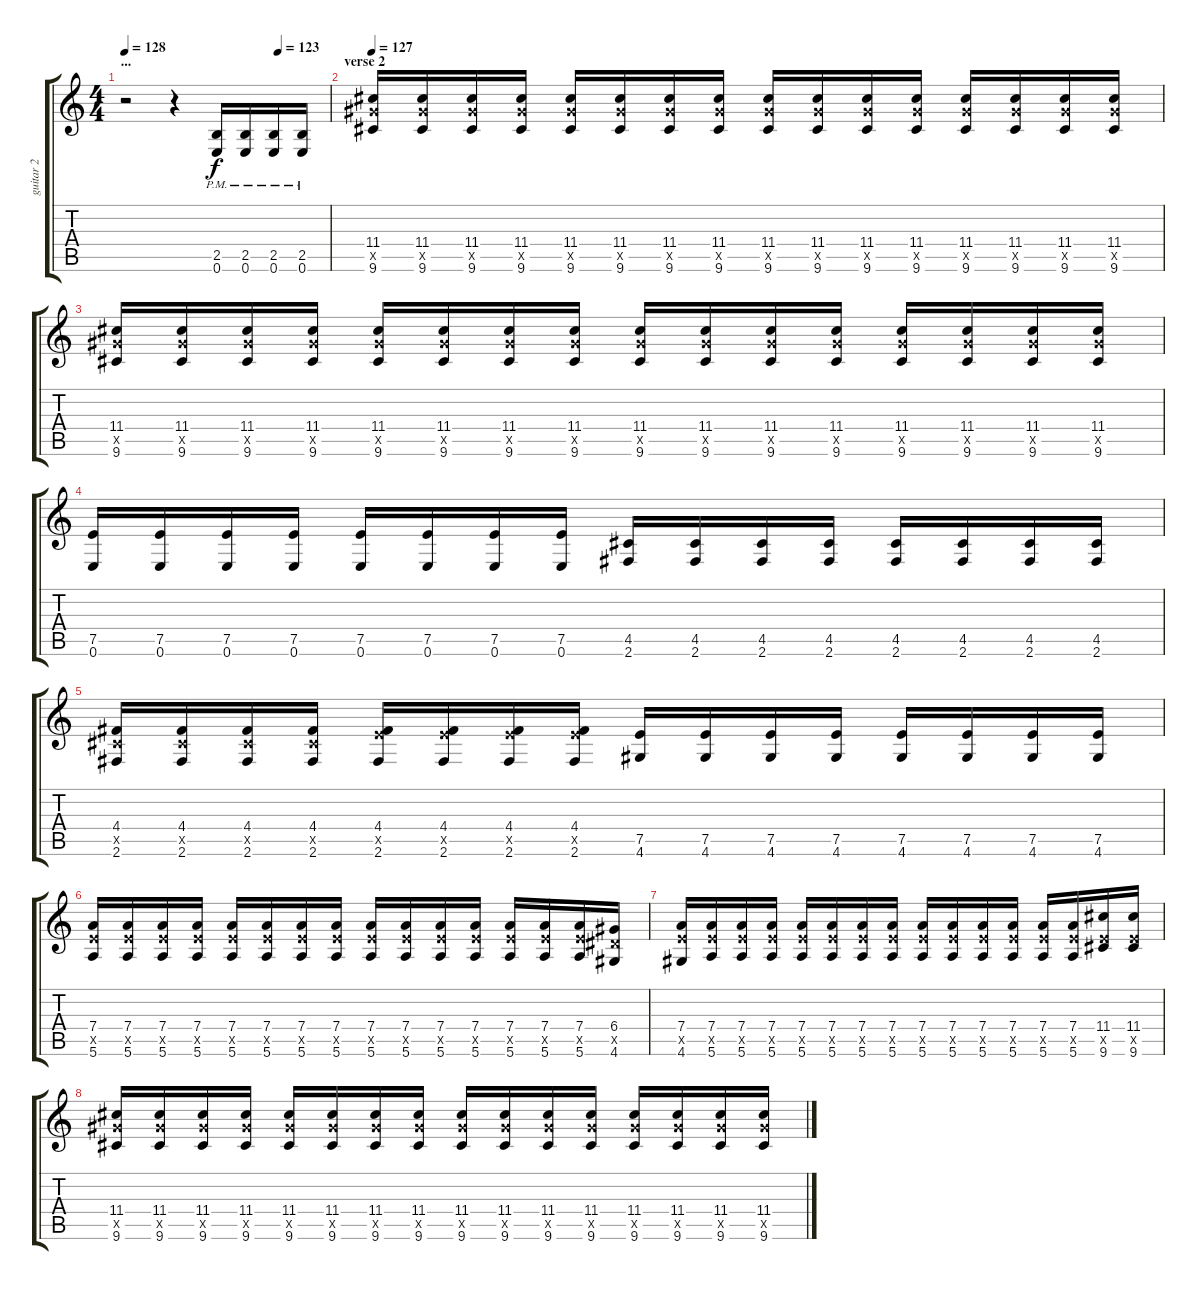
\track (" guitar 2 (Frank Iero)" " guitar 2 ") {instrument overdrivenguitar}
\staff {score tabs}
\tuning (E4 B3 G3 D3 A2 E2) {hide}
\ts (4 4)
\section ("" "...")
\tempo 128
\tempo (123 0.75)
\clef g2
\ks c
r.2{dy f} r.4 (2.5{pm} 0.6{pm}).16{volume 13} (2.5{pm} 0.6{pm}).16 (2.5{pm} 0.6{pm}).16 (2.5{pm} 0.6{pm}).16 |
\section ("" "verse 2")
\tempo 127
(11.4 11.5{x} 9.6).16{volume 9} (11.4 11.5{x} 9.6).16 (11.4 11.5{x} 9.6).16 (11.4 11.5{x} 9.6).16 (11.4 11.5{x} 9.6).16 (11.4 11.5{x} 9.6).16 (11.4 11.5{x} 9.6).16 (11.4 11.5{x} 9.6).16 (11.4 11.5{x} 9.6).16 (11.4 11.5{x} 9.6).16 (11.4 11.5{x} 9.6).16 (11.4 11.5{x} 9.6).16 (11.4 11.5{x} 9.6).16 (11.4 11.5{x} 9.6).16 (11.4 11.5{x} 9.6).16 (11.4 11.5{x} 9.6).16 |
(11.4 11.5{x} 9.6).16 (11.4 11.5{x} 9.6).16 (11.4 11.5{x} 9.6).16 (11.4 11.5{x} 9.6).16 (11.4 11.5{x} 9.6).16 (11.4 11.5{x} 9.6).16 (11.4 11.5{x} 9.6).16 (11.4 11.5{x} 9.6).16 (11.4 11.5{x} 9.6).16 (11.4 11.5{x} 9.6).16 (11.4 11.5{x} 9.6).16 (11.4 11.5{x} 9.6).16 (11.4 11.5{x} 9.6).16 (11.4 11.5{x} 9.6).16 (11.4 11.5{x} 9.6).16 (11.4 11.5{x} 9.6).16 |
(7.5 0.6).16 (7.5 0.6).16 (7.5 0.6).16 (7.5 0.6).16 (7.5 0.6).16 (7.5 0.6).16 (7.5 0.6).16 (7.5 0.6).16 (4.5 2.6).16 (4.5 2.6).16 (4.5 2.6).16 (4.5 2.6).16 (4.5 2.6).16 (4.5 2.6).16 (4.5 2.6).16 (4.5 2.6).16 |
(4.4 4.5{x} 2.6).16 (4.4 4.5{x} 2.6).16 (4.4 4.5{x} 2.6).16 (4.4 4.5{x} 2.6).16 (4.4 7.5{x} 2.6).16 (4.4 7.5{x} 2.6).16 (4.4 7.5{x} 2.6).16 (4.4 7.5{x} 2.6).16 (7.5 4.6).16 (7.5 4.6).16 (7.5 4.6).16 (7.5 4.6).16 (7.5 4.6).16 (7.5 4.6).16 (7.5 4.6).16 (7.5 4.6).16 |
(7.4 7.5{x} 5.6).16 (7.4 7.5{x} 5.6).16 (7.4 7.5{x} 5.6).16 (7.4 7.5{x} 5.6).16 (7.4 7.5{x} 5.6).16 (7.4 7.5{x} 5.6).16 (7.4 7.5{x} 5.6).16 (7.4 7.5{x} 5.6).16 (7.4 7.5{x} 5.6).16 (7.4 7.5{x} 5.6).16 (7.4 7.5{x} 5.6).16 (7.4 7.5{x} 5.6).16 (7.4 7.5{x} 5.6).16 (7.4 7.5{x} 5.6).16 (7.4 7.5{x} 5.6).16 (6.4 6.5{x} 4.6).16 |
(7.4 7.5{x} 4.6).16 (7.4 7.5{x} 5.6).16 (7.4 7.5{x} 5.6).16 (7.4 7.5{x} 5.6).16 (7.4 7.5{x} 5.6).16 (7.4 7.5{x} 5.6).16 (7.4 7.5{x} 5.6).16 (7.4 7.5{x} 5.6).16 (7.4 7.5{x} 5.6).16 (7.4 7.5{x} 5.6).16 (7.4 7.5{x} 5.6).16 (7.4 7.5{x} 5.6).16 (7.4 7.5{x} 5.6).16 (7.4 7.5{x} 5.6).16 (11.4 7.5{x} 9.6).16 (11.4 7.5{x} 9.6).16 |
(11.4 11.5{x} 9.6).16 (11.4 11.5{x} 9.6).16 (11.4 11.5{x} 9.6).16 (11.4 11.5{x} 9.6).16 (11.4 11.5{x} 9.6).16 (11.4 11.5{x} 9.6).16 (11.4 11.5{x} 9.6).16 (11.4 11.5{x} 9.6).16 (11.4 11.5{x} 9.6).16 (11.4 11.5{x} 9.6).16 (11.4 11.5{x} 9.6).16 (11.4 11.5{x} 9.6).16 (11.4 11.5{x} 9.6).16 (11.4 11.5{x} 9.6).16 (11.4 11.5{x} 9.6).16 (11.4 11.5{x} 9.6).16
